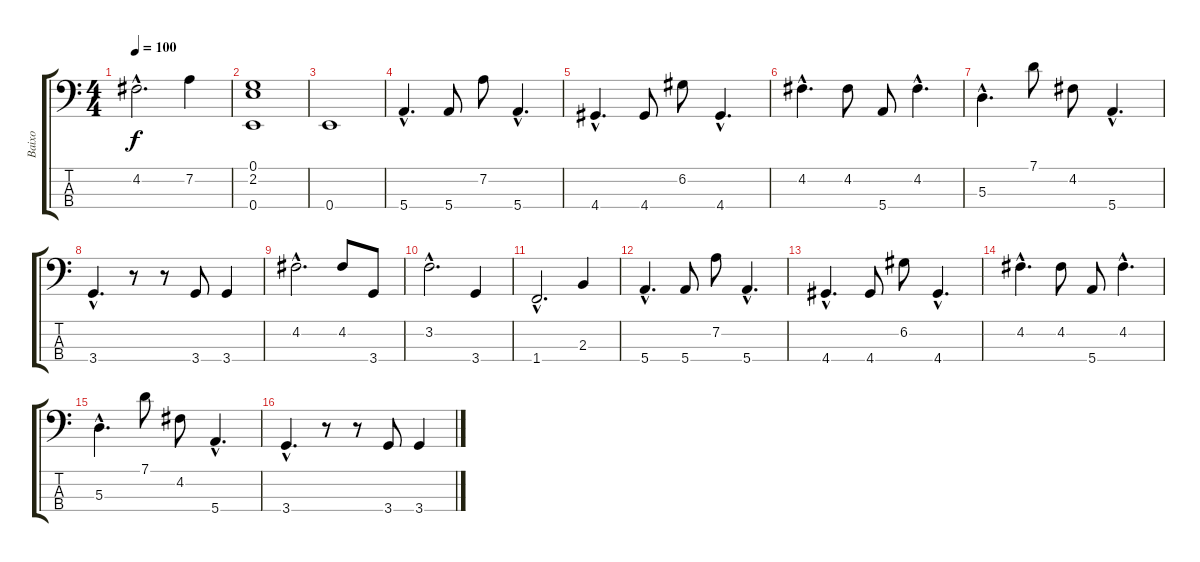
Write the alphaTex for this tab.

\track ("Baixo" "Baixo") {instrument acousticbass}
\staff {score tabs}
\tuning (G2 D2 A1 E1) {hide}
\ts (4 4)
\tempo 100
\clef f4
\ks c
4.2{hac}.2{d dy f} 7.2.4 |
(0.1 2.2 0.4).1 |
0.4.1 |
\ks aminor
5.4{hac}.4{d} 5.4.8 7.2.8 5.4{hac}.4{d} |
4.4{hac}.4{d} 4.4.8 6.2.8 4.4{hac}.4{d} |
4.2{hac}.4{d} 4.2.8 5.4.8 4.2{hac}.4{d} |
5.3{hac}.4{d} 7.1.8 4.2.8 5.4{hac}.4{d} |
\ks c
3.4{hac}.4{d} r.8 r.8 3.4.8 3.4.4 |
4.2{hac}.2{d} 4.2.8 3.4.8 |
3.2{hac}.2{d} 3.4.4 |
1.4{hac}.2{d} 2.3.4 |
\ks aminor
5.4{hac}.4{d} 5.4.8 7.2.8 5.4{hac}.4{d} |
4.4{hac}.4{d} 4.4.8 6.2.8 4.4{hac}.4{d} |
4.2{hac}.4{d} 4.2.8 5.4.8 4.2{hac}.4{d} |
5.3{hac}.4{d} 7.1.8 4.2.8 5.4{hac}.4{d} |
\ks c
3.4{hac}.4{d} r.8 r.8 3.4.8 3.4.4
